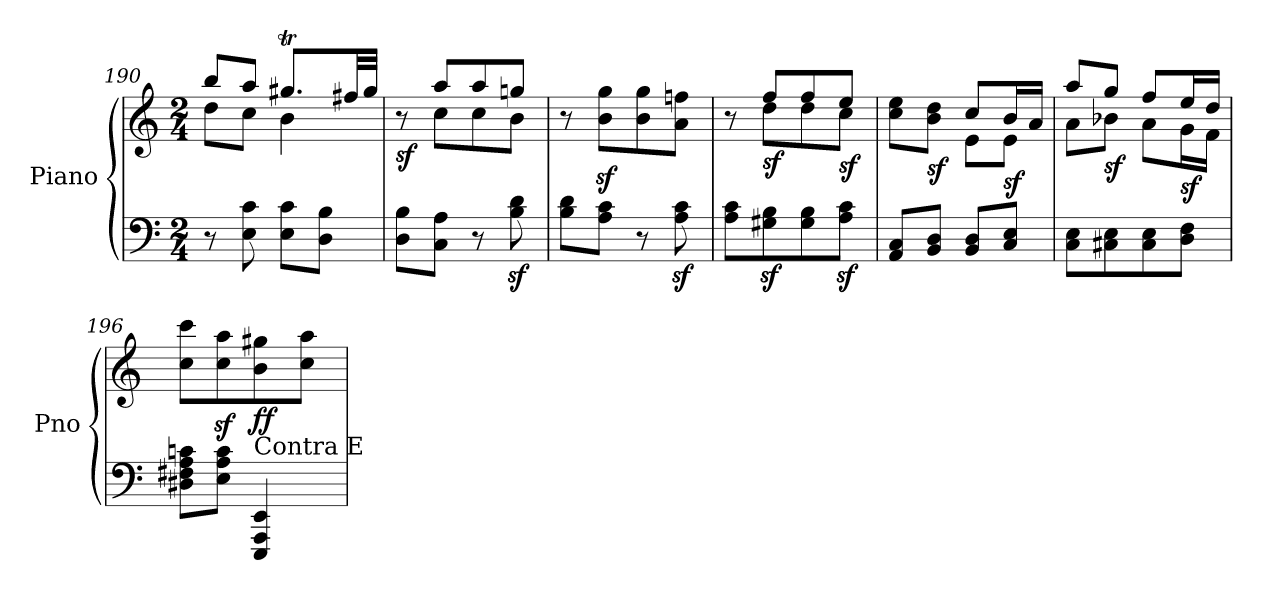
**kern	**kern	**dynam
*part1	*part1	*part1
*staff2	*staff1	*staff1/2
*I"Piano	*	*
*I'Pno	*	*
*clefF4	*clefG2	*
*k[]	*k[]	*
*C:	*C:	*
*M2/4	*M2/4	*
=190	=190	=190
*	*^	*
8r	8bb/L	8dd\L	.
8E\ 8c\	8aa/J	8cc\J	.
8E\ 8c\L	8.gg#Xt/L	4b\	.
8D\ 8B\J	.	.	.
.	32ff#X/LL	.	.
.	32gg#/JJJ	.	.
=191	=191	=191	=191
!	!	!	!LO:DY:b
8D\ 8B\L	8r	8ryy	sf
8C\ 8A\J	8aa/L	8cc\L	.
8r	8aa/	8cc\	.
8B\z< 8d\z<	8ggn/J	8b\J	.
*	*v	*v	*
=192	=192	=192
8B\ 8d\L	8r	.
8A\ 8c\J	8b\z< 8gg\z<L	.
8r	8b\ 8gg\	.
8A\z< 8c\z<	8a\ 8ffn\J	.
=193	=193	=193
*	*^	*
8A\ 8c\L	8r	8ryy	.
!	!	!	!LO:DY:b
8G#X\z< 8B\z<	8ff/L	8dd\L	sf
8G#\ 8B\	8ff/	8dd\	.
!	!	!	!LO:DY:b
8A\z< 8c\z<J	8ee/J	8cc\J	sf
=194	=194	=194	=194
8AA/ 8C/L	8cc\ 8ee\L	4ryy	.
!	!	!	!LO:DY:b
8BB/ 8D/J	8b\ 8dd\J	.	sf
8BB/ 8D/L	8cc/L	8e\L	.
!	!	!	!LO:DY:b
8C/ 8E/J	16b/L	8e\J	sf
.	16a/JJ	.	.
!!LO:LB:g=z	!!
=195	=195	=195	=195
8C\ 8E\L	8aa/L	8a\L	.
!	!	!	!LO:DY:b
8C#X\ 8E\	8gg/J	8b-X\J	sf
8C#\ 8E\	8ff/L	8a\L	.
!	!	!	!LO:DY:b
8D\ 8F\J	16ee/L	16g\L	sf
.	16dd/JJ	16f\JJ	.
*	*v	*v	*
=196	=196	=196
8D#X\ 8F#X\ 8A\ 8cn\L	8cc\ 8ccc\L	.
8E\ 8A\ 8c\J	8cc\z< 8aa\z<	.
!LO:TX:a:t=Contra E	!	!
!	!	!LO:DY:b
4EEE/ 4AAA/ 4EE/	8b\ 8gg#X\	ff
.	8cc\ 8aa\J	.
=	=	=
*-	*-	*-
